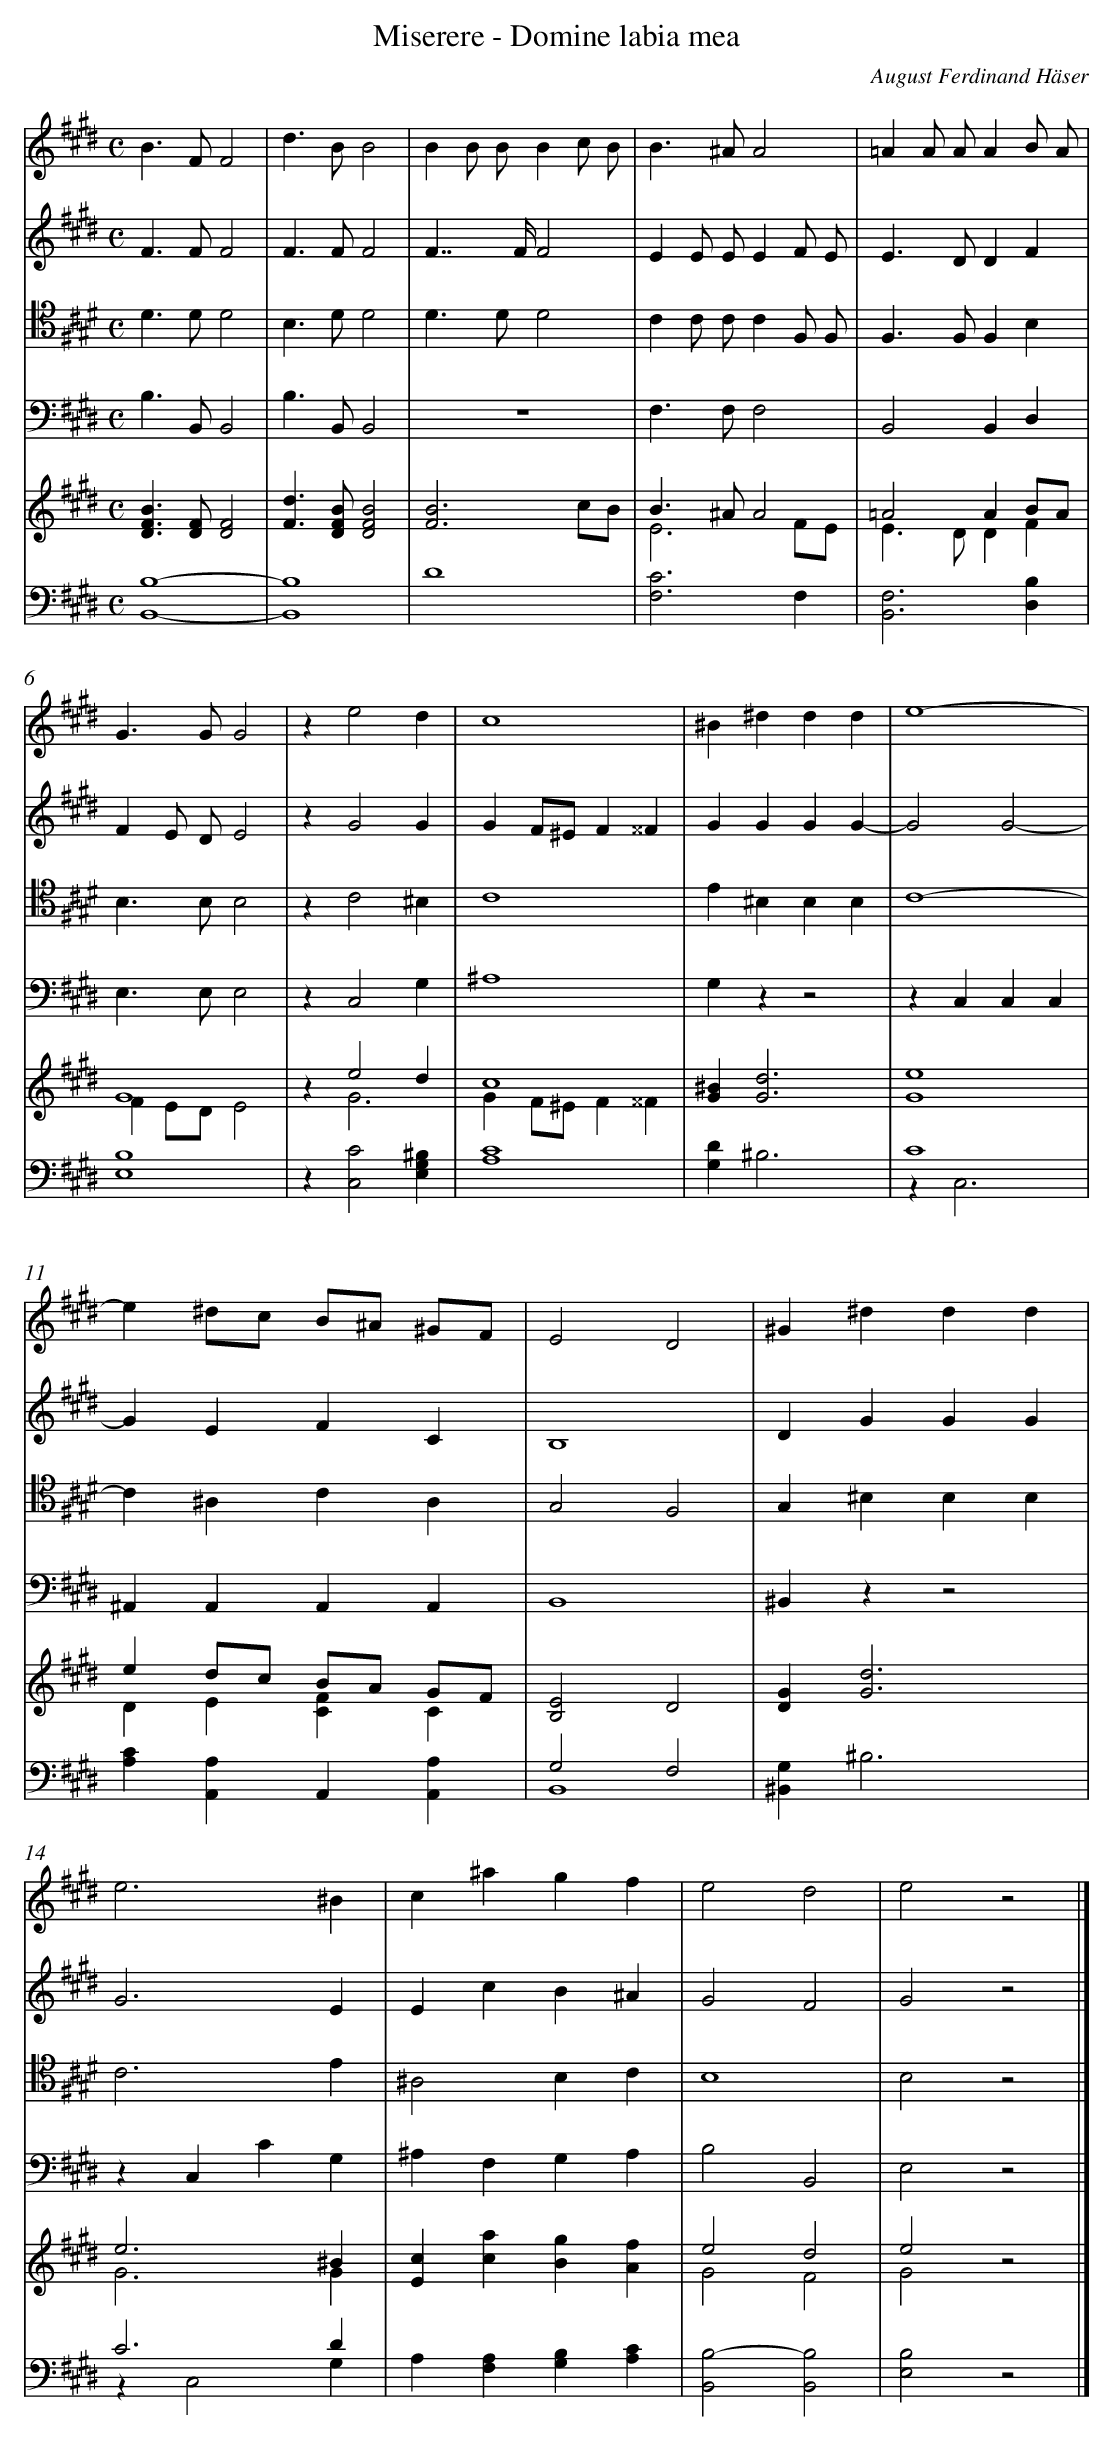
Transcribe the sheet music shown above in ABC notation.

X:1
T: Miserere - Domine labia mea
C: August Ferdinand Häser
L: 1/4
M: C
V: 1 clef=treble
V: 2 clef=treble
V: 3 clef=tenor
V: 4 clef=bass
V: 5 clef=treble
V: 6 clef=bass
K: E
[V:1] B>FF2 |
[V:2] F>FF2 |
[V:3] D>DD2 |
[V:4] B,>B,,B,,2 |
[V:5] [BFD]>[FD][F2D2] |
[V:6] [B,4B,,4]- |
[V:1] d>BB2 |
[V:2] F>FF2 |
[V:3] B,>DD2 |
[V:4] B,>B,,B,,2 |
[V:5] [dF]>[BFD][B2F2D2] |
[V:6] [B,4B,,4] |
[V:1] BB/ B/Bc/ B/ |
[V:2] F>>FF2 |
[V:3] D>DD2 |
[V:4] z4 |
[V:5] [B3F3]c/B/ |
[V:6] D4 |
[V:1] B>^AA2 |
[V:2] EE/ E/EF/ E/ |
[V:3] CC/ C/CF,/ F,/ |
[V:4] F,>F,F,2 |
[V:5] B>^AA2 & E3F/E/ |
[V:6] [C3F,3]F, |
[V:1] =AA/ A/AB/ A/ |
[V:2] E>DDF |
[V:3] F,>F,F,B, |
[V:4] B,,2B,,D, |
[V:5] =A2AB/A/ & E>DDF |
[V:6] [F,3B,,3][B,D,] |
[V:1] G>GG2 |
[V:2] FE/ D/E2 |
[V:3] B,>B,B,2 |
[V:4] E,>E,E,2 |
[V:5] G4 & FE/D/E2 |
[V:6] [B,4E,4] |
[V:1] ze2d |
[V:2] zG2G |
[V:3] zC2^B, |
[V:4] zC,2G, |
[V:5] ze2d & xG3 |
[V:6] z[C2C,2][^B,G,E,] |
[V:1] c4 |
[V:2] GF/^E/F^^F |
[V:3] C4 |
[V:4] ^A,4 |
[V:5] c4 & GF/^E/F^^F |
[V:6] [C4A,4] |
[V:1] ^B^ddd |
[V:2] GGGG- |
[V:3] E^B,B,B, |
[V:4] G,zz2 |
[V:5] [^BG][d3G3] |
[V:6] [DG,]^B,3 |
[V:1] e4- |
[V:2] G2G2- |
[V:3] C4- |
[V:4] zC,C,C, |
[V:5] [e4G4] |
[V:6] C4 & zC,3 |
[V:1] e^d/c/ B/^A/ ^G/F/ |
[V:2] GEFC |
[V:3] C^A,CA, |
[V:4] ^A,,A,,A,,A,, |
[V:5] ed/c/ B/A/ G/F/ & DE[FC]C |
[V:6] [CA,][A,A,,]A,,[A,A,,] |
[V:1] E2D2 |
[V:2] B,4 |
[V:3] G,2F,2 |
[V:4] B,,4 |
[V:5] [E2B,2]D2 |
[V:6] G,2F,2 & B,,4 |
[V:1] ^G^ddd |
[V:2] DGGG |
[V:3] G,^B,B,B, |
[V:4] ^B,,zz2 |
[V:5] [GD][d3G3] |
[V:6] [G,^B,,]^B,3 |
[V:1] e3^B |
[V:2] G3E |
[V:3] C3E |
[V:4] zC,CG, |
[V:5] e3^B & G3G |
[V:6] C3D & zC,2G, |
[V:1] c^agf |
[V:2] EcB^A |
[V:3] ^A,2B,C |
[V:4] ^A,F,G,A, |
[V:5] [cE][ac][gB][fA] |
[V:6] A,[A,F,][B,G,][CA,] |
[V:1] e2d2 |
[V:2] G2F2 |
[V:3] B,4 |
[V:4] B,2B,,2 |
[V:5] e2d2 & G2F2 |
[V:6] [B,2-B,,2][B,2B,,2] |
[V:1] e2z2 |]
[V:2] G2z2 |]
[V:3] B,2z2 |]
[V:4] E,2z2 |]
[V:5] e2z2 & G2x2 |]
[V:6] [B,2E,2]z2 |]
